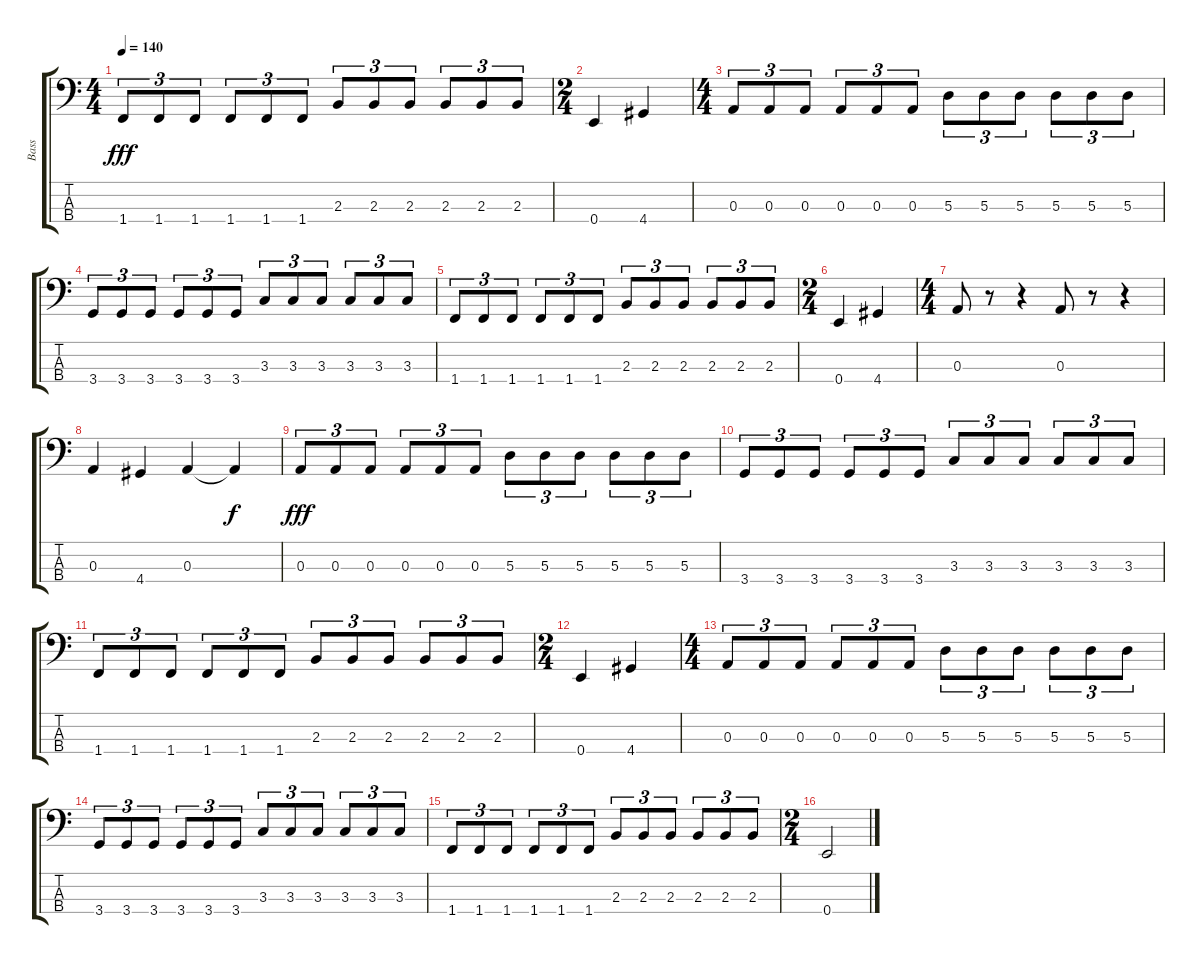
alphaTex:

\track ("Bass" "Bass") {instrument electricbassfinger}
\staff {score tabs}
\tuning (G2 D2 A1 E1) {hide}
\ts (4 4)
\tempo 140
\clef f4
\ks c
1.4.8{tu (3 2) dy fff} 1.4.8{tu (3 2)} 1.4.8{tu (3 2)} 1.4.8{tu (3 2)} 1.4.8{tu (3 2)} 1.4.8{tu (3 2)} 2.3.8{tu (3 2)} 2.3.8{tu (3 2)} 2.3.8{tu (3 2)} 2.3.8{tu (3 2)} 2.3.8{tu (3 2)} 2.3.8{tu (3 2)} |
\ts (2 4)
0.4.4 4.4.4 |
\ts (4 4)
0.3.8{tu (3 2)} 0.3.8{tu (3 2)} 0.3.8{tu (3 2)} 0.3.8{tu (3 2)} 0.3.8{tu (3 2)} 0.3.8{tu (3 2)} 5.3.8{tu (3 2)} 5.3.8{tu (3 2)} 5.3.8{tu (3 2)} 5.3.8{tu (3 2)} 5.3.8{tu (3 2)} 5.3.8{tu (3 2)} |
3.4.8{tu (3 2)} 3.4.8{tu (3 2)} 3.4.8{tu (3 2)} 3.4.8{tu (3 2)} 3.4.8{tu (3 2)} 3.4.8{tu (3 2)} 3.3.8{tu (3 2)} 3.3.8{tu (3 2)} 3.3.8{tu (3 2)} 3.3.8{tu (3 2)} 3.3.8{tu (3 2)} 3.3.8{tu (3 2)} |
1.4.8{tu (3 2)} 1.4.8{tu (3 2)} 1.4.8{tu (3 2)} 1.4.8{tu (3 2)} 1.4.8{tu (3 2)} 1.4.8{tu (3 2)} 2.3.8{tu (3 2)} 2.3.8{tu (3 2)} 2.3.8{tu (3 2)} 2.3.8{tu (3 2)} 2.3.8{tu (3 2)} 2.3.8{tu (3 2)} |
\ts (2 4)
0.4.4 4.4.4 |
\ts (4 4)
0.3.8 r.8 r.4 0.3.8 r.8 r.4 |
0.3.4 4.4.4 0.3.4 0.3{t}.4{dy f} |
0.3.8{tu (3 2) dy fff} 0.3.8{tu (3 2)} 0.3.8{tu (3 2)} 0.3.8{tu (3 2)} 0.3.8{tu (3 2)} 0.3.8{tu (3 2)} 5.3.8{tu (3 2)} 5.3.8{tu (3 2)} 5.3.8{tu (3 2)} 5.3.8{tu (3 2)} 5.3.8{tu (3 2)} 5.3.8{tu (3 2)} |
3.4.8{tu (3 2)} 3.4.8{tu (3 2)} 3.4.8{tu (3 2)} 3.4.8{tu (3 2)} 3.4.8{tu (3 2)} 3.4.8{tu (3 2)} 3.3.8{tu (3 2)} 3.3.8{tu (3 2)} 3.3.8{tu (3 2)} 3.3.8{tu (3 2)} 3.3.8{tu (3 2)} 3.3.8{tu (3 2)} |
1.4.8{tu (3 2)} 1.4.8{tu (3 2)} 1.4.8{tu (3 2)} 1.4.8{tu (3 2)} 1.4.8{tu (3 2)} 1.4.8{tu (3 2)} 2.3.8{tu (3 2)} 2.3.8{tu (3 2)} 2.3.8{tu (3 2)} 2.3.8{tu (3 2)} 2.3.8{tu (3 2)} 2.3.8{tu (3 2)} |
\ts (2 4)
0.4.4 4.4.4 |
\ts (4 4)
0.3.8{tu (3 2)} 0.3.8{tu (3 2)} 0.3.8{tu (3 2)} 0.3.8{tu (3 2)} 0.3.8{tu (3 2)} 0.3.8{tu (3 2)} 5.3.8{tu (3 2)} 5.3.8{tu (3 2)} 5.3.8{tu (3 2)} 5.3.8{tu (3 2)} 5.3.8{tu (3 2)} 5.3.8{tu (3 2)} |
3.4.8{tu (3 2)} 3.4.8{tu (3 2)} 3.4.8{tu (3 2)} 3.4.8{tu (3 2)} 3.4.8{tu (3 2)} 3.4.8{tu (3 2)} 3.3.8{tu (3 2)} 3.3.8{tu (3 2)} 3.3.8{tu (3 2)} 3.3.8{tu (3 2)} 3.3.8{tu (3 2)} 3.3.8{tu (3 2)} |
1.4.8{tu (3 2)} 1.4.8{tu (3 2)} 1.4.8{tu (3 2)} 1.4.8{tu (3 2)} 1.4.8{tu (3 2)} 1.4.8{tu (3 2)} 2.3.8{tu (3 2)} 2.3.8{tu (3 2)} 2.3.8{tu (3 2)} 2.3.8{tu (3 2)} 2.3.8{tu (3 2)} 2.3.8{tu (3 2)} |
\ts (2 4)
0.4.2
